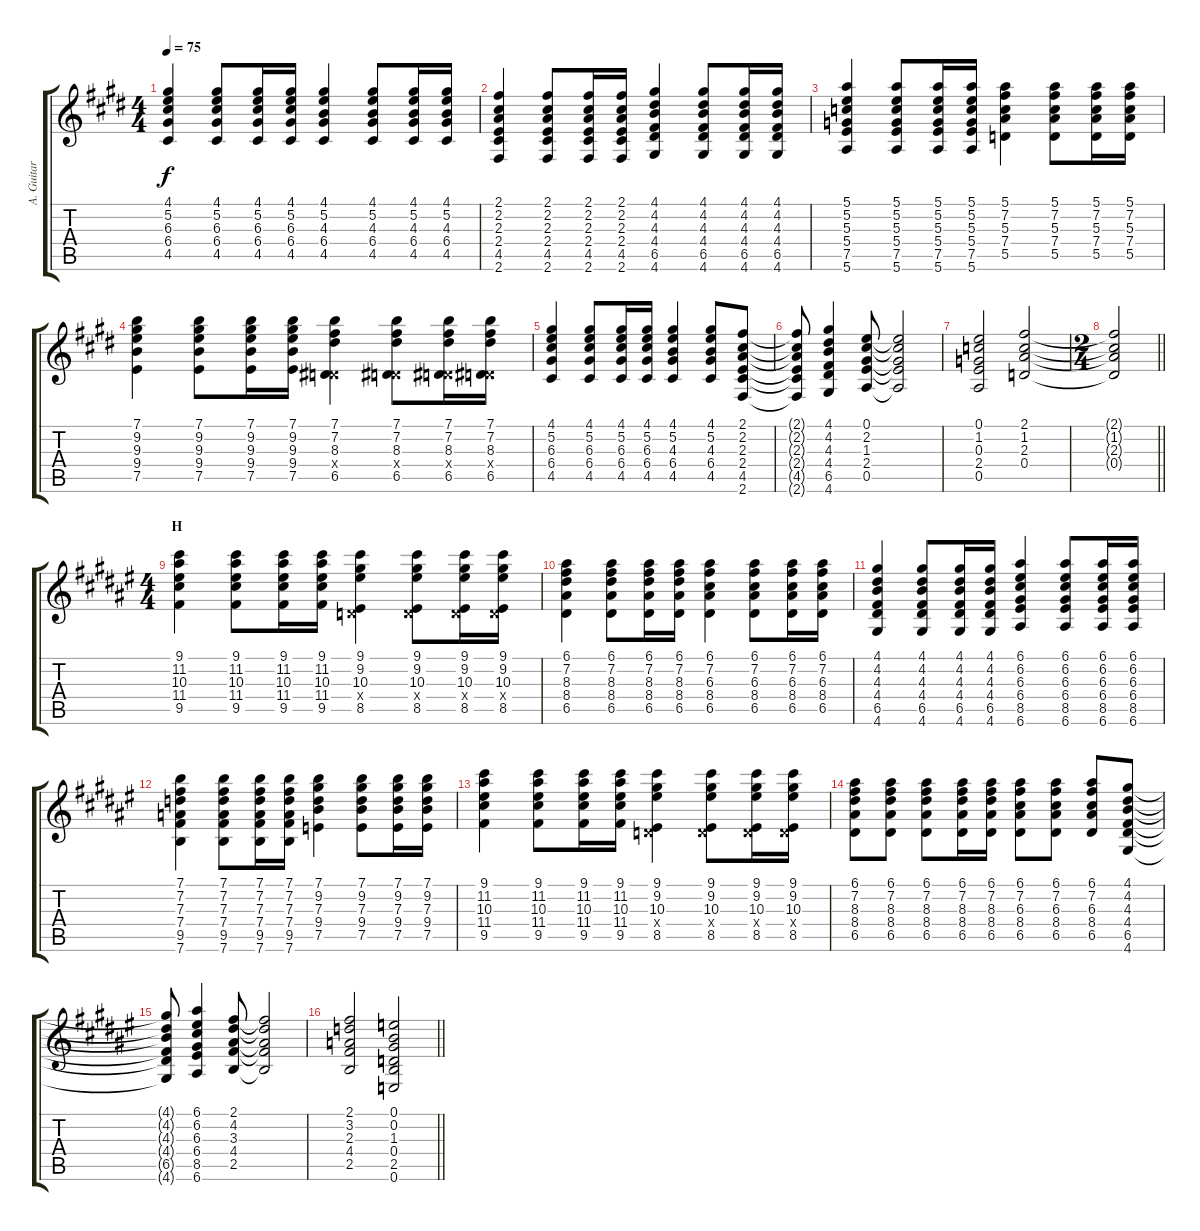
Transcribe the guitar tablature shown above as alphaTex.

\track ("A. Guitar" "A. Guitar") {instrument acousticguitarsteel}
\staff {score tabs}
\tuning (E4 B3 G3 D3 A2 E2) {hide}
\ts (4 4)
\tempo 75
\clef g2
\ks e
(4.1 5.2 6.3 6.4 4.5).4{dy f} (4.1 5.2 6.3 6.4 4.5).8 (4.1 5.2 6.3 6.4 4.5).16 (4.1 5.2 6.3 6.4 4.5).16 (4.1 5.2 4.3 6.4 4.5).4 (4.1 5.2 4.3 6.4 4.5).8 (4.1 5.2 4.3 6.4 4.5).16 (4.1 5.2 4.3 6.4 4.5).16 |
(2.1 2.2 2.3 2.4 4.5 2.6).4 (2.1 2.2 2.3 2.4 4.5 2.6).8 (2.1 2.2 2.3 2.4 4.5 2.6).16 (2.1 2.2 2.3 2.4 4.5 2.6).16 (4.1 4.2 4.3 4.4 6.5 4.6).4 (4.1 4.2 4.3 4.4 6.5 4.6).8 (4.1 4.2 4.3 4.4 6.5 4.6).16 (4.1 4.2 4.3 4.4 6.5 4.6).16 |
(5.1 5.2 5.3 5.4 7.5 5.6).4 (5.1 5.2 5.3 5.4 7.5 5.6).8 (5.1 5.2 5.3 5.4 7.5 5.6).16 (5.1 5.2 5.3 5.4 7.5 5.6).16 (5.1 7.2 5.3 7.4 5.5).4 (5.1 7.2 5.3 7.4 5.5).8 (5.1 7.2 5.3 7.4 5.5).16 (5.1 7.2 5.3 7.4 5.5).16 |
(7.1 9.2 9.3 9.4 7.5).4 (7.1 9.2 9.3 9.4 7.5).8 (7.1 9.2 9.3 9.4 7.5).16 (7.1 9.2 9.3 9.4 7.5).16 (7.1 7.2 8.3 0.4{x} 6.5).4 (7.1 7.2 8.3 0.4{x} 6.5).8 (7.1 7.2 8.3 0.4{x} 6.5).16 (7.1 7.2 8.3 0.4{x} 6.5).16 |
(4.1 5.2 6.3 6.4 4.5).4 (4.1 5.2 6.3 6.4 4.5).8 (4.1 5.2 6.3 6.4 4.5).16 (4.1 5.2 6.3 6.4 4.5).16 (4.1 5.2 4.3 6.4 4.5).4 (4.1 5.2 4.3 6.4 4.5).8 (2.1 2.2 2.3 2.4 4.5 2.6).8 |
(2.1{t} 2.2{t} 2.3{t} 2.4{t} 4.5{t} 2.6{t}).8 (4.1 4.2 4.3 4.4 6.5 4.6).4 (0.1 2.2 1.3 2.4 0.5).8 (0.1{t} 2.2{t} 1.3{t} 2.4{t} 0.5{t}).2 |
(0.1 1.2 0.3 2.4 0.5).2 (2.1 1.2 2.3 0.4).2 |
\ts (2 4)
\barLineRight lightlight
(2.1{t} 1.2{t} 2.3{t} 0.4{t}).2 |
\ts (4 4)
\section ("" "H")
\ks f#
(9.1 11.2 10.3 11.4 9.5).4 (9.1 11.2 10.3 11.4 9.5).8 (9.1 11.2 10.3 11.4 9.5).16 (9.1 11.2 10.3 11.4 9.5).16 (9.1 9.2 10.3 0.4{x} 8.5).4 (9.1 9.2 10.3 0.4{x} 8.5).8 (9.1 9.2 10.3 0.4{x} 8.5).16 (9.1 9.2 10.3 0.4{x} 8.5).16 |
(6.1 7.2 8.3 8.4 6.5).4 (6.1 7.2 8.3 8.4 6.5).8 (6.1 7.2 8.3 8.4 6.5).16 (6.1 7.2 8.3 8.4 6.5).16 (6.1 7.2 6.3 8.4 6.5).4 (6.1 7.2 6.3 8.4 6.5).8 (6.1 7.2 6.3 8.4 6.5).16 (6.1 7.2 6.3 8.4 6.5).16 |
(4.1 4.2 4.3 4.4 6.5 4.6).4 (4.1 4.2 4.3 4.4 6.5 4.6).8 (4.1 4.2 4.3 4.4 6.5 4.6).16 (4.1 4.2 4.3 4.4 6.5 4.6).16 (6.1 6.2 6.3 6.4 8.5 6.6).4 (6.1 6.2 6.3 6.4 8.5 6.6).8 (6.1 6.2 6.3 6.4 8.5 6.6).16 (6.1 6.2 6.3 6.4 8.5 6.6).16 |
(7.1 7.2 7.3 7.4 9.5 7.6).4 (7.1 7.2 7.3 7.4 9.5 7.6).8 (7.1 7.2 7.3 7.4 9.5 7.6).16 (7.1 7.2 7.3 7.4 9.5 7.6).16 (7.1 9.2 7.3 9.4 7.5).4 (7.1 9.2 7.3 9.4 7.5).8 (7.1 9.2 7.3 9.4 7.5).16 (7.1 9.2 7.3 9.4 7.5).16 |
(9.1 11.2 10.3 11.4 9.5).4 (9.1 11.2 10.3 11.4 9.5).8 (9.1 11.2 10.3 11.4 9.5).16 (9.1 11.2 10.3 11.4 9.5).16 (9.1 9.2 10.3 0.4{x} 8.5).4 (9.1 9.2 10.3 0.4{x} 8.5).8 (9.1 9.2 10.3 0.4{x} 8.5).16 (9.1 9.2 10.3 0.4{x} 8.5).16 |
(6.1 7.2 8.3 8.4 6.5).8 (6.1 7.2 8.3 8.4 6.5).8 (6.1 7.2 8.3 8.4 6.5).8 (6.1 7.2 8.3 8.4 6.5).16 (6.1 7.2 8.3 8.4 6.5).16 (6.1 7.2 6.3 8.4 6.5).8 (6.1 7.2 6.3 8.4 6.5).8 (6.1 7.2 6.3 8.4 6.5).8 (4.1 4.2 4.3 4.4 6.5 4.6).8 |
(4.1{t} 4.2{t} 4.3{t} 4.4{t} 6.5{t} 4.6{t}).8 (6.1 6.2 6.3 6.4 8.5 6.6).4 (2.1 4.2 3.3 4.4 2.5).8 (2.1{t} 4.2{t} 3.3{t} 4.4{t} 2.5{t}).2 |
\barLineRight lightlight
(2.1 3.2 2.3 4.4 2.5).2 (0.1 0.2 1.3 0.4 2.5 0.6).2
